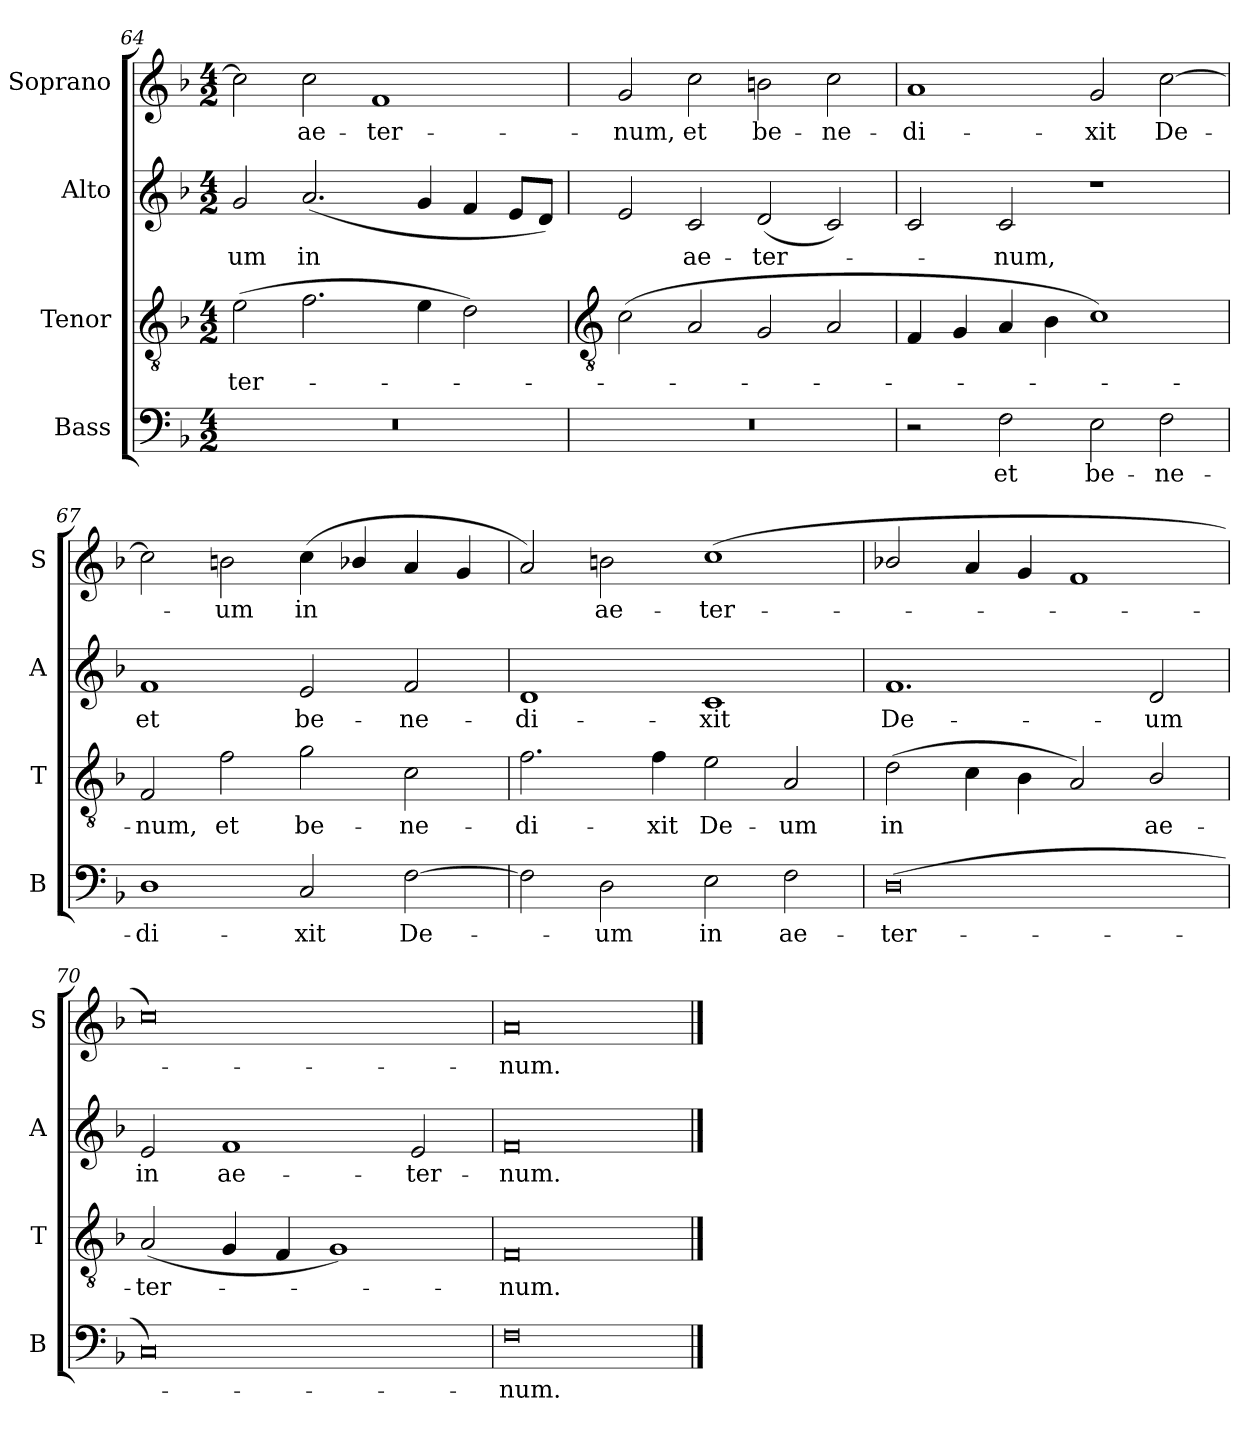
**kern	**text	**kern	**text	**kern	**text	**kern	**text
*part4	*part4	*part3	*part3	*part2	*part2	*part1	*part1
*staff4	*staff4	*staff3	*staff3	*staff2	*staff2	*staff1	*staff1
*I"Bass	*	*I"Tenor	*	*I"Alto	*	*I"Soprano	*
*I'B	*	*I'T	*	*I'A	*	*I'S	*
*clefF4	*	*clefGv2	*	*clefG2	*	*clefG2	*
*k[b-]	*	*k[b-]	*	*k[b-]	*	*k[b-]	*
*F:	*	*F:	*	*F:	*	*F:	*
*M4/2	*	*M4/2	*	*M4/2	*	*M4/2	*
=64	=64	=64	=64	=64	=64	=64	=64
!	!	!	!LO:LY:b	!	!LO:LY:b	!	!
0r	.	(>2e	-ter-	2g	-um	2cc]	.
!	!	!	!	!	!LO:LY:b	!	!LO:LY:b
.	.	2.f	.	(<2.a	in	2cc	ae-
!	!	!	!	!	!	!	!LO:LY:b
.	.	.	.	.	.	1f	-ter-
.	.	4e	.	4g	.	.	.
.	.	2d)	.	4f	.	.	.
.	.	.	.	8eL	.	.	.
.	.	.	.	8dJ)	.	.	.
!!LO:LB:g=z
=65	=65	=65	=65	=65	=65	=65	=65
*	*	*clefGv2	*	*	*	*	*
!	!	!	!	!	!	!	!LO:LY:b
0r	.	(>2c	.	2e	.	2g	-num,
!	!	!	!	!	!LO:LY:b	!	!LO:LY:b
.	.	2A	.	2c	ae-	2cc	et
!	!	!	!	!	!LO:LY:b	!	!LO:LY:b
.	.	2G	.	(<2d	-ter-	2bn	be-
!	!	!	!	!	!	!	!LO:LY:b
.	.	2A	.	2c)	.	2cc	-ne-
=66	=66	=66	=66	=66	=66	=66	=66
!	!	!	!	!	!	!	!LO:LY:b
2r	.	4F	.	2c	.	1a	-di-
.	.	4G	.	.	.	.	.
!	!LO:LY:b	!	!	!	!LO:LY:b	!	!
2F	et	4A	.	2c	num,	.	.
.	.	4B-	.	.	.	.	.
!	!LO:LY:b	!	!	!	!	!	!LO:LY:b
2E	be-	1c)	.	1r	.	2g	-xit
!	!LO:LY:b	!	!	!	!	!	!LO:LY:b
2F	-ne-	.	.	.	.	[2cc	De-
=67	=67	=67	=67	=67	=67	=67	=67
!	!LO:LY:b	!	!LO:LY:b	!	!LO:LY:b	!	!
1D	-di-	2F	num,	1f	et	2cc]	.
!	!	!	!LO:LY:b	!	!	!	!LO:LY:b
.	.	2f	et	.	.	2bn	um
!	!LO:LY:b	!	!LO:LY:b	!	!LO:LY:b	!	!LO:LY:b
2C	-xit	2g	be-	2e	be-	(<4cc	in
.	.	.	.	.	.	4b-X/	.
!	!LO:LY:b	!	!LO:LY:b	!	!LO:LY:b	!	!
[2F	De-	2c	-ne-	2f	-ne-	4a	.
.	.	.	.	.	.	4g	.
=68	=68	=68	=68	=68	=68	=68	=68
!	!	!	!LO:LY:b	!	!LO:LY:b	!	!
2F]	.	2.f	-di-	1d	-di-	2a)	.
!	!LO:LY:b	!	!	!	!	!	!LO:LY:b
2D	um	.	.	.	.	2bn	ae-
!	!	!	!LO:LY:b	!	!	!	!
.	.	4f	-xit	.	.	.	.
!	!LO:LY:b	!	!LO:LY:b	!	!LO:LY:b	!	!LO:LY:b
2E	in	2e	De-	1c	-xit	(<1cc	-ter-
!	!LO:LY:b	!	!LO:LY:b	!	!	!	!
2F	ae-	2A	-um	.	.	.	.
=69	=69	=69	=69	=69	=69	=69	=69
!	!LO:LY:b	!	!LO:LY:b	!	!LO:LY:b	!	!
(<0D	-ter-	(>2d	in	1.f	De-	2b-X/	.
.	.	4c	.	.	.	4a	.
.	.	4B-	.	.	.	4g	.
.	.	2A)	.	.	.	1f	.
!	!	!	!LO:LY:b	!	!LO:LY:b	!	!
.	.	2B-/	ae-	2d	-um	.	.
=70	=70	=70	=70	=70	=70	=70	=70
!	!	!	!LO:LY:b	!	!LO:LY:b	!	!
0C)	.	(<2A	-ter-	2e	in	0cc/)	.
!	!	!	!	!	!LO:LY:b	!	!
.	.	4G	.	1f	ae-	.	.
.	.	4F	.	.	.	.	.
.	.	1G)	.	.	.	.	.
!	!	!	!	!	!LO:LY:b	!	!
.	.	.	.	2e	-ter-	.	.
=71	=71	=71	=71	=71	=71	=71	=71
!	!LO:LY:b	!	!LO:LY:b	!	!LO:LY:b	!	!LO:LY:b
0F	num.	0F	num.	0f	-num.	0a	num.
==	==	==	==	==	==	==	==
*-	*-	*-	*-	*-	*-	*-	*-
